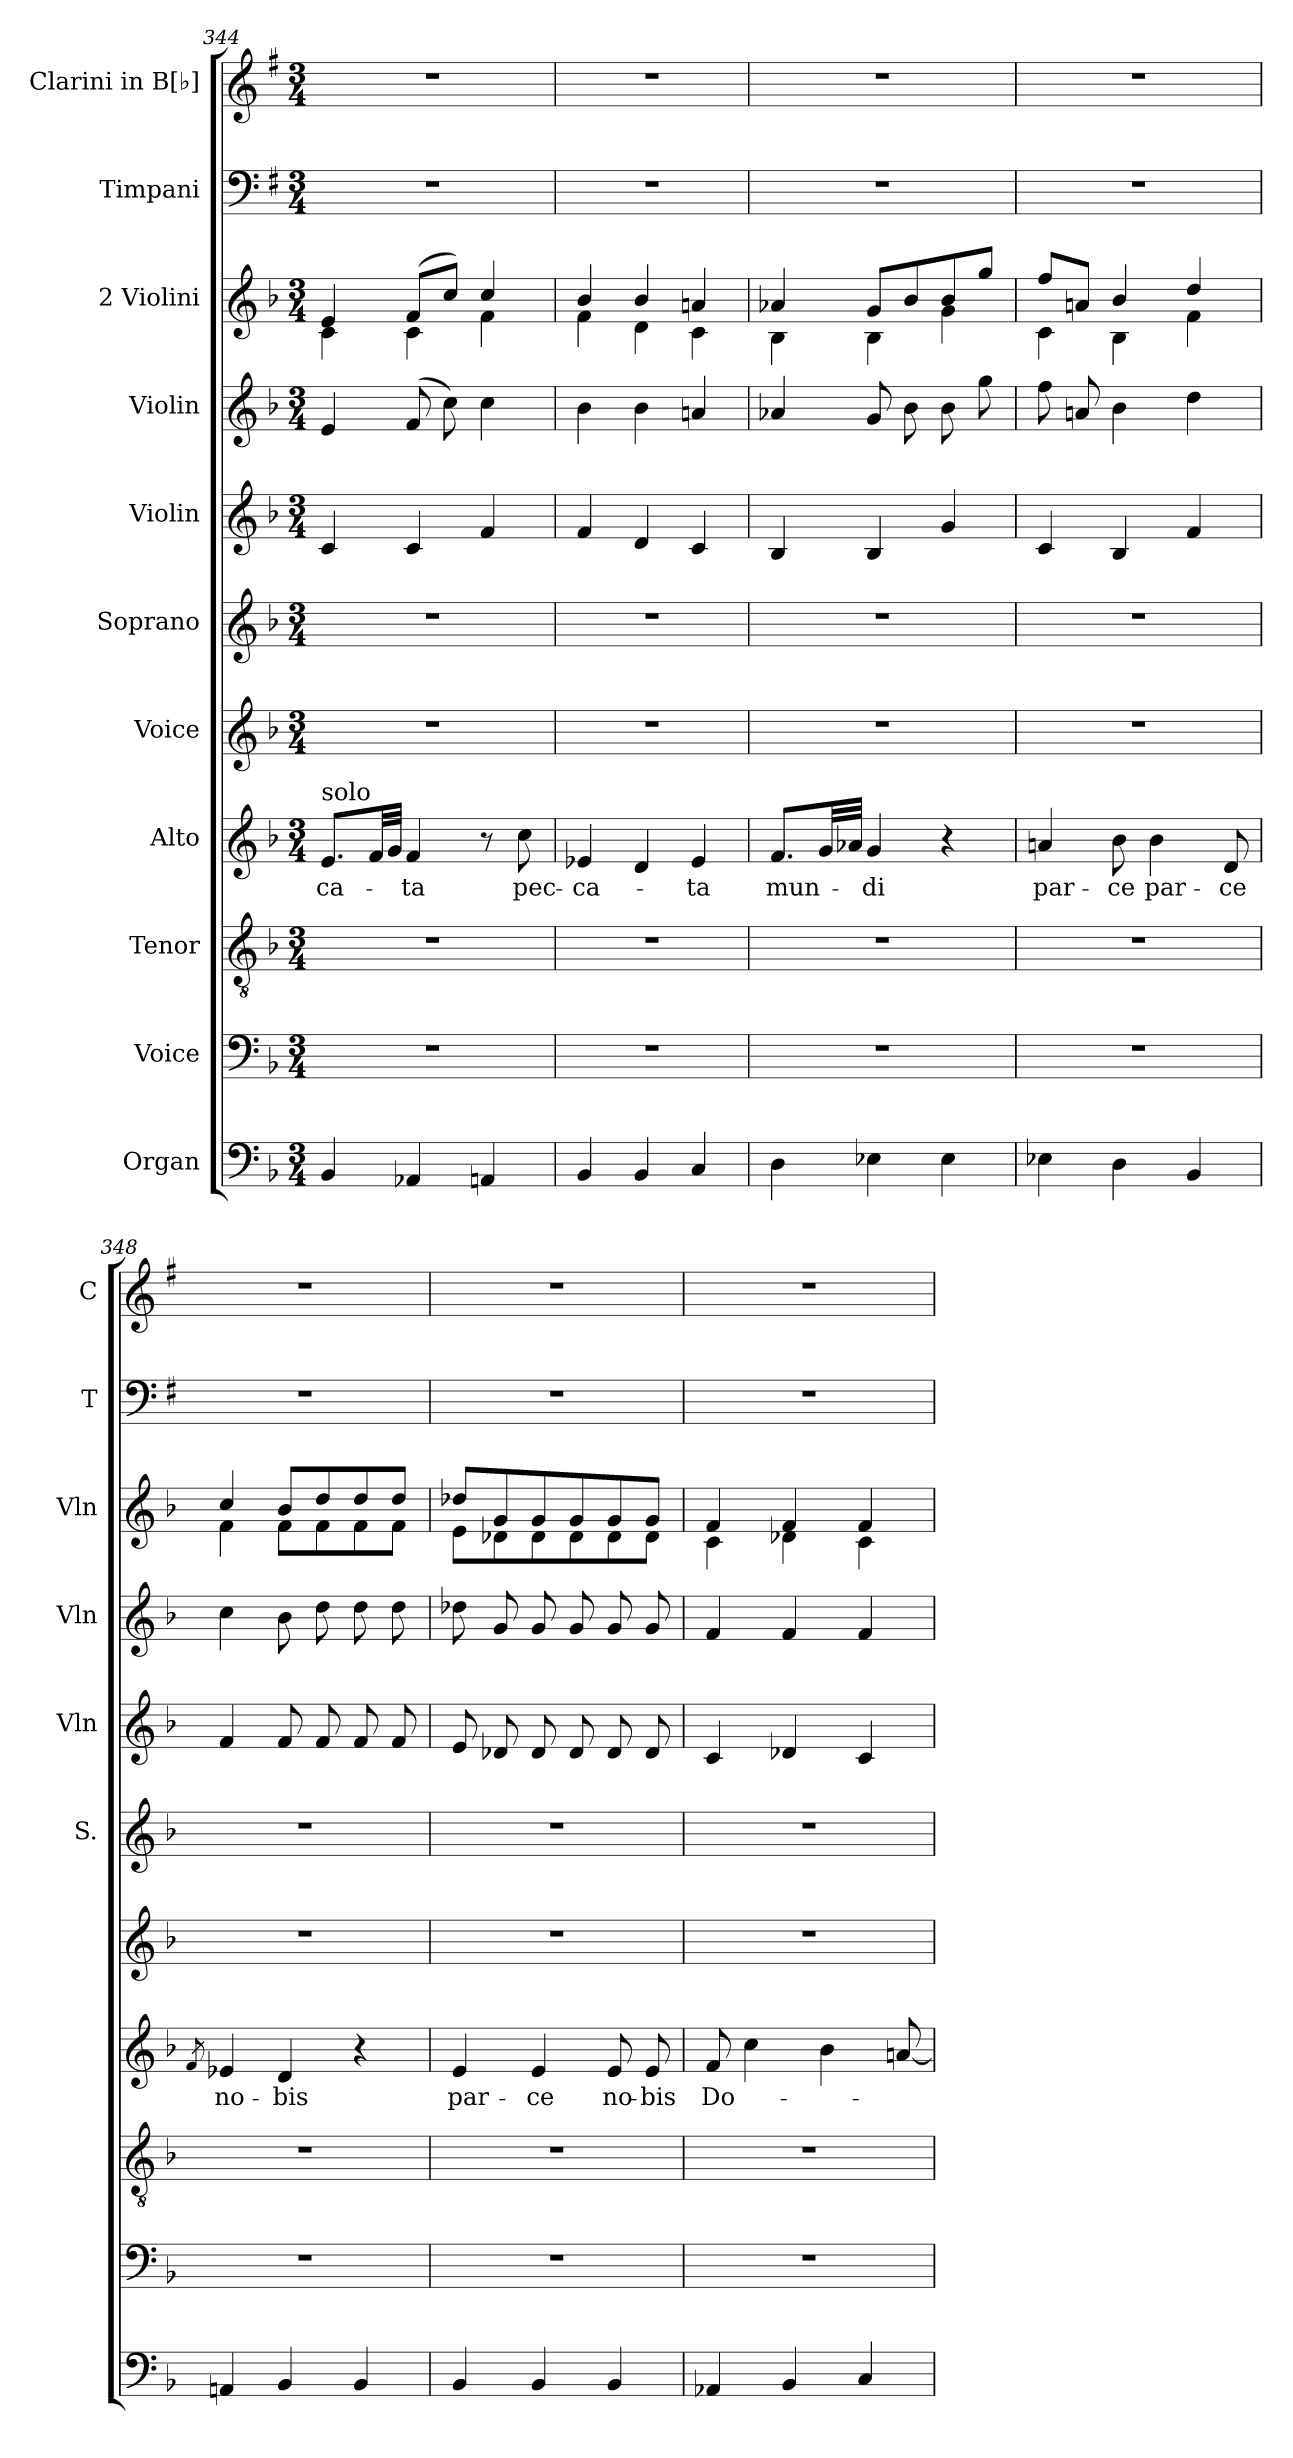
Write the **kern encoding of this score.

**kern	**kern	**kern	**kern	**text	**kern	**kern	**kern	**kern	**kern	**kern	**kern
*part11	*part10	*part9	*part8	*part8	*part7	*part6	*part5	*part4	*part3	*part2	*part1
*staff11	*staff10	*staff9	*staff8	*staff8	*staff7	*staff6	*staff5	*staff4	*staff3	*staff2	*staff1
*I"Organ	*I"Voice	*I"Tenor	*I"Alto	*	*I"Voice	*I"Soprano	*I"Violin	*I"Violin	*I"2 Violini	*I"Timpani	*I"Clarini in B[♭]
*	*	*	*	*	*	*I'S.	*I'Vln	*I'Vln	*I'Vln	*I'T	*I'C
*clefF4	*clefF4	*clefGv2	*clefG2	*	*clefG2	*clefG2	*clefG2	*clefG2	*clefG2	*clefF4	*clefG2
*	*	*	*	*	*	*	*	*	*	*ITrd1c2	*ITrd1c2
*k[b-]	*k[b-]	*k[b-]	*k[b-]	*	*k[b-]	*k[b-]	*k[b-]	*k[b-]	*k[b-]	*k[b-]	*k[b-]
*M3/4	*M3/4	*M3/4	*M3/4	*	*M3/4	*M3/4	*M3/4	*M3/4	*M3/4	*M3/4	*M3/4
=344	=344	=344	=344	=344	=344	=344	=344	=344	=344	=344	=344
!	!	!	!LO:TX:a:t=solo	!	!	!	!	!	!	!	!
!	!	!	!	!LO:LY:b	!	!	!	!	!	!	!
*	*	*	*	*	*	*	*	*	*^	*	*
4BB-/	2.r	2.r	8.e/L	-ca-	2.r	2.r	4c/	4e/	4e/	4c\	2.r	2.r
.	.	.	32f/LL	.	.	.	.	.	.	.	.	.
.	.	.	32g/JJJ	.	.	.	.	.	.	.	.	.
!	!	!	!	!LO:LY:b	!	!	!	!	!	!	!	!
4AA-X/	.	.	4f/	-ta	.	.	4c/	(8f/	(8f/L	4c\	.	.
.	.	.	.	.	.	.	.	8cc\)	8cc/J)	.	.	.
4AAn/	.	.	8r	.	.	.	4f/	4cc\	4cc/	4f\	.	.
!	!	!	!	!LO:LY:b	!	!	!	!	!	!	!	!
.	.	.	8cc\	pec-	.	.	.	.	.	.	.	.
=345	=345	=345	=345	=345	=345	=345	=345	=345	=345	=345	=345	=345
!	!	!	!	!LO:LY:b	!	!	!	!	!	!	!	!
4BB-/	2.r	2.r	4e-X/	-ca-	2.r	2.r	4f/	4b-\	4b-/	4f\	2.r	2.r
4BB-/	.	.	4d/	.	.	.	4d/	4b-\	4b-/	4d\	.	.
!	!	!	!	!LO:LY:b	!	!	!	!	!	!	!	!
4C/	.	.	4e-/	-ta	.	.	4c/	4an/	4an/	4c\	.	.
=346	=346	=346	=346	=346	=346	=346	=346	=346	=346	=346	=346	=346
!	!	!	!	!LO:LY:b	!	!	!	!	!	!	!	!
4D\	2.r	2.r	8.f/L	mun-	2.r	2.r	4B-/	4a-X/	4a-X/	4B-\	2.r	2.r
.	.	.	32g/LL	.	.	.	.	.	.	.	.	.
.	.	.	32a-X/JJJ	.	.	.	.	.	.	.	.	.
!	!	!	!	!LO:LY:b	!	!	!	!	!	!	!	!
4E-X\	.	.	4g/	-di	.	.	4B-/	8g/	8g/L	4B-\	.	.
.	.	.	.	.	.	.	.	8b-\	8b-/	.	.	.
4E-\	.	.	4r	.	.	.	4g/	8b-\	8b-/	4g\	.	.
.	.	.	.	.	.	.	.	8gg\	8gg/J	.	.	.
=347	=347	=347	=347	=347	=347	=347	=347	=347	=347	=347	=347	=347
!	!	!	!	!LO:LY:b	!	!	!	!	!	!	!	!
4E-X\	2.r	2.r	4an/	par-	2.r	2.r	4c/	8ff\	8ff/L	4c\	2.r	2.r
.	.	.	.	.	.	.	.	8an/	8an/J	.	.	.
!	!	!	!	!LO:LY:b	!	!	!	!	!	!	!	!
4D\	.	.	8b-\	-ce	.	.	4B-/	4b-\	4b-/	4B-\	.	.
!	!	!	!	!LO:LY:b	!	!	!	!	!	!	!	!
.	.	.	4b-\	par-	.	.	.	.	.	.	.	.
4BB-/	.	.	.	.	.	.	4f/	4dd\	4dd/	4f\	.	.
!	!	!	!	!LO:LY:b	!	!	!	!	!	!	!	!
.	.	.	8d/	-ce	.	.	.	.	.	.	.	.
=348	=348	=348	=348	=348	=348	=348	=348	=348	=348	=348	=348	=348
.	.	.	8qf/	.	.	.	.	.	.	.	.	.
!	!	!	!	!LO:LY:b	!	!	!	!	!	!	!	!
4AAn/	2.r	2.r	4e-X/	no-	2.r	2.r	4f/	4cc\	4cc/	4f\	2.r	2.r
!	!	!	!	!LO:LY:b	!	!	!	!	!	!	!	!
4BB-/	.	.	4d/	-bis	.	.	8f/	8b-\	8b-/L	8f\L	.	.
.	.	.	.	.	.	.	8f/	8dd\	8dd/	8f\	.	.
4BB-/	.	.	4r	.	.	.	8f/	8dd\	8dd/	8f\	.	.
.	.	.	.	.	.	.	8f/	8dd\	8dd/J	8f\J	.	.
!!LO:LB:g=z
=349	=349	=349	=349	=349	=349	=349	=349	=349	=349	=349	=349	=349
!	!	!	!	!LO:LY:b	!	!	!	!	!	!	!	!
4BB-/	2.r	2.r	4e/	par-	2.r	2.r	8e/	8dd-X\	8dd-X/L	8e\L	2.r	2.r
.	.	.	.	.	.	.	8d-X/	8g/	8g/	8d-X\	.	.
!	!	!	!	!LO:LY:b	!	!	!	!	!	!	!	!
4BB-/	.	.	4e/	-ce	.	.	8d-/	8g/	8g/	8d-\	.	.
.	.	.	.	.	.	.	8d-/	8g/	8g/	8d-\	.	.
!	!	!	!	!LO:LY:b	!	!	!	!	!	!	!	!
4BB-/	.	.	8e/	no-	.	.	8d-/	8g/	8g/	8d-\	.	.
!	!	!	!	!LO:LY:b	!	!	!	!	!	!	!	!
.	.	.	8e/	-bis	.	.	8d-/	8g/	8g/J	8d-\J	.	.
=350	=350	=350	=350	=350	=350	=350	=350	=350	=350	=350	=350	=350
!	!	!	!	!LO:LY:b	!	!	!	!	!	!	!	!
4AA-X/	2.r	2.r	8f/	Do-	2.r	2.r	4c/	4f/	4f/	4c\	2.r	2.r
.	.	.	4cc\	.	.	.	.	.	.	.	.	.
4BB-/	.	.	.	.	.	.	4d-X/	4f/	4f/	4d-X\	.	.
.	.	.	4b-\	.	.	.	.	.	.	.	.	.
4C/	.	.	.	.	.	.	4c/	4f/	4f/	4c\	.	.
.	.	.	[8an/	.	.	.	.	.	.	.	.	.
*	*	*	*	*	*	*	*	*	*v	*v	*	*
=	=	=	=	=	=	=	=	=	=	=	=
*-	*-	*-	*-	*-	*-	*-	*-	*-	*-	*-	*-
